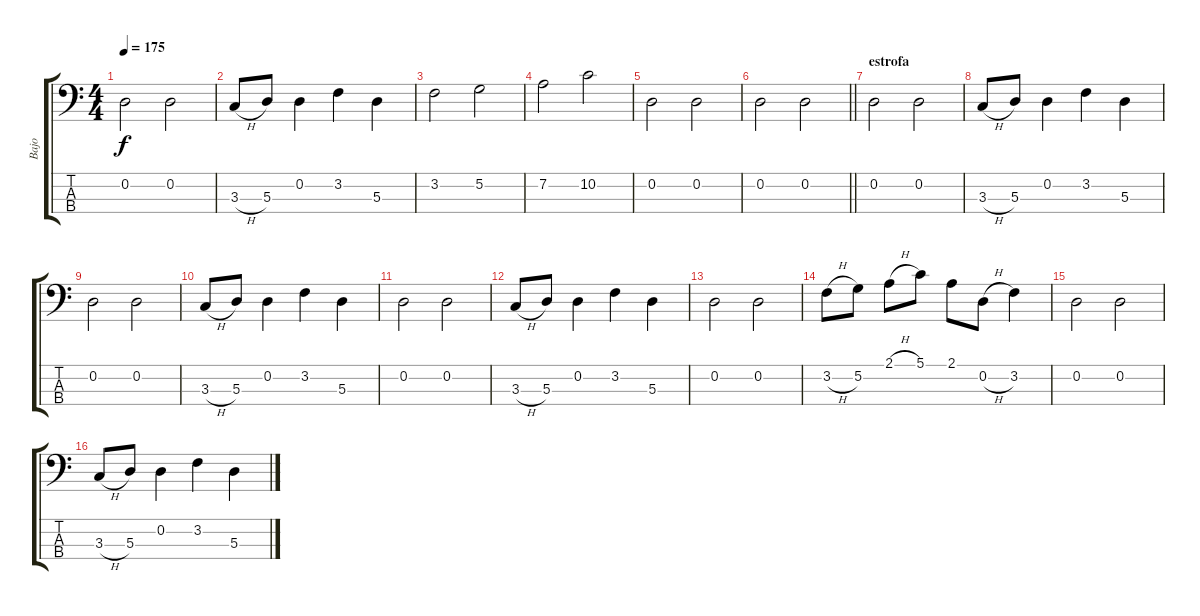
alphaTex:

\track ("Bajo" "Bajo") {instrument acousticguitarsteel}
\staff {score tabs}
\tuning (G2 D2 A1 D1) {hide}
\ts (4 4)
\tempo 175
\clef f4
\ks c
0.2.2{dy f} 0.2.2 |
3.3{h}.8 5.3.8 0.2.4 3.2.4 5.3.4 |
3.2.2 5.2.2 |
7.2.2 10.2.2 |
0.2.2 0.2.2 |
\barLineRight lightlight
0.2.2 0.2.2 |
\section ("" "estrofa")
0.2.2 0.2.2 |
3.3{h}.8 5.3.8 0.2.4 3.2.4 5.3.4 |
0.2.2 0.2.2 |
3.3{h}.8 5.3.8 0.2.4 3.2.4 5.3.4 |
0.2.2 0.2.2 |
3.3{h}.8 5.3.8 0.2.4 3.2.4 5.3.4 |
0.2.2 0.2.2 |
3.2{h}.8 5.2.8 2.1{h}.8 5.1.8 2.1.8 0.2{h}.8 3.2.4 |
0.2.2 0.2.2 |
3.3{h}.8 5.3.8 0.2.4 3.2.4 5.3.4
